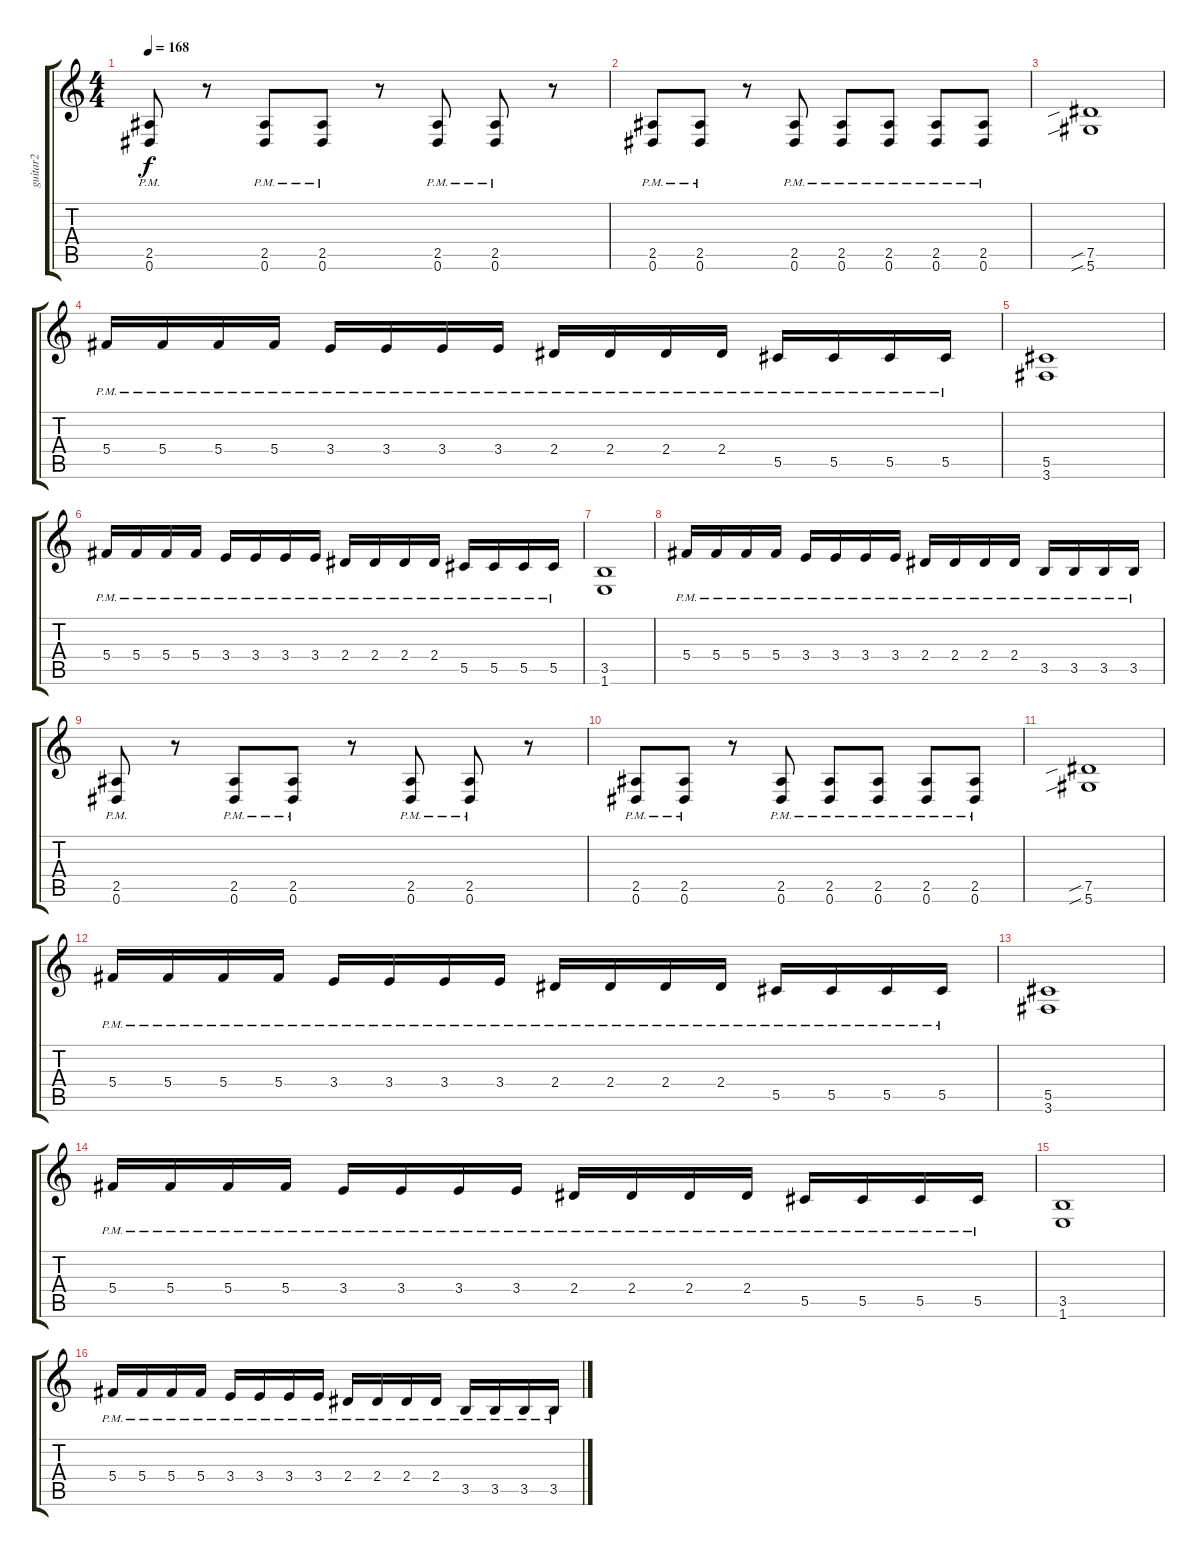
\track ("guitar2" "guitar2") {instrument distortionguitar}
\staff {score tabs}
\tuning (Eb4 Bb3 Gb3 Db3 Ab2 Eb2) {hide}
\ts (4 4)
\tempo 168
\clef g2
\ks c
(2.5{pm} 0.6).8{dy f} r.8 (2.5{pm} 0.6).8 (2.5{pm} 0.6).8 r.8 (2.5{pm} 0.6).8 (2.5{pm} 0.6).8 r.8 |
(2.5{pm} 0.6).8 (2.5{pm} 0.6).8 r.8 (2.5{pm} 0.6).8 (2.5{pm} 0.6).8 (2.5{pm} 0.6).8 (2.5{pm} 0.6).8 (2.5{pm} 0.6).8 |
(7.5{sib} 5.6{sib}).1 |
5.4{pm}.16 5.4{pm}.16 5.4{pm}.16 5.4{pm}.16 3.4{pm}.16 3.4{pm}.16 3.4{pm}.16 3.4{pm}.16 2.4{pm}.16 2.4{pm}.16 2.4{pm}.16 2.4{pm}.16 5.5{pm}.16 5.5{pm}.16 5.5{pm}.16 5.5{pm}.16 |
(5.5 3.6).1 |
5.4{pm}.16 5.4{pm}.16 5.4{pm}.16 5.4{pm}.16 3.4{pm}.16 3.4{pm}.16 3.4{pm}.16 3.4{pm}.16 2.4{pm}.16 2.4{pm}.16 2.4{pm}.16 2.4{pm}.16 5.5{pm}.16 5.5{pm}.16 5.5{pm}.16 5.5{pm}.16 |
(3.5 1.6).1 |
5.4{pm}.16 5.4{pm}.16 5.4{pm}.16 5.4{pm}.16 3.4{pm}.16 3.4{pm}.16 3.4{pm}.16 3.4{pm}.16 2.4{pm}.16 2.4{pm}.16 2.4{pm}.16 2.4{pm}.16 3.5{pm}.16 3.5{pm}.16 3.5{pm}.16 3.5{pm}.16 |
(2.5{pm} 0.6).8 r.8 (2.5{pm} 0.6).8 (2.5{pm} 0.6).8 r.8 (2.5{pm} 0.6).8 (2.5{pm} 0.6).8 r.8 |
(2.5{pm} 0.6).8 (2.5{pm} 0.6).8 r.8 (2.5{pm} 0.6).8 (2.5{pm} 0.6).8 (2.5{pm} 0.6).8 (2.5{pm} 0.6).8 (2.5{pm} 0.6).8 |
(7.5{sib} 5.6{sib}).1 |
5.4{pm}.16 5.4{pm}.16 5.4{pm}.16 5.4{pm}.16 3.4{pm}.16 3.4{pm}.16 3.4{pm}.16 3.4{pm}.16 2.4{pm}.16 2.4{pm}.16 2.4{pm}.16 2.4{pm}.16 5.5{pm}.16 5.5{pm}.16 5.5{pm}.16 5.5{pm}.16 |
(5.5 3.6).1 |
5.4{pm}.16 5.4{pm}.16 5.4{pm}.16 5.4{pm}.16 3.4{pm}.16 3.4{pm}.16 3.4{pm}.16 3.4{pm}.16 2.4{pm}.16 2.4{pm}.16 2.4{pm}.16 2.4{pm}.16 5.5{pm}.16 5.5{pm}.16 5.5{pm}.16 5.5{pm}.16 |
(3.5 1.6).1 |
5.4{pm}.16 5.4{pm}.16 5.4{pm}.16 5.4{pm}.16 3.4{pm}.16 3.4{pm}.16 3.4{pm}.16 3.4{pm}.16 2.4{pm}.16 2.4{pm}.16 2.4{pm}.16 2.4{pm}.16 3.5{pm}.16 3.5{pm}.16 3.5{pm}.16 3.5{pm}.16
